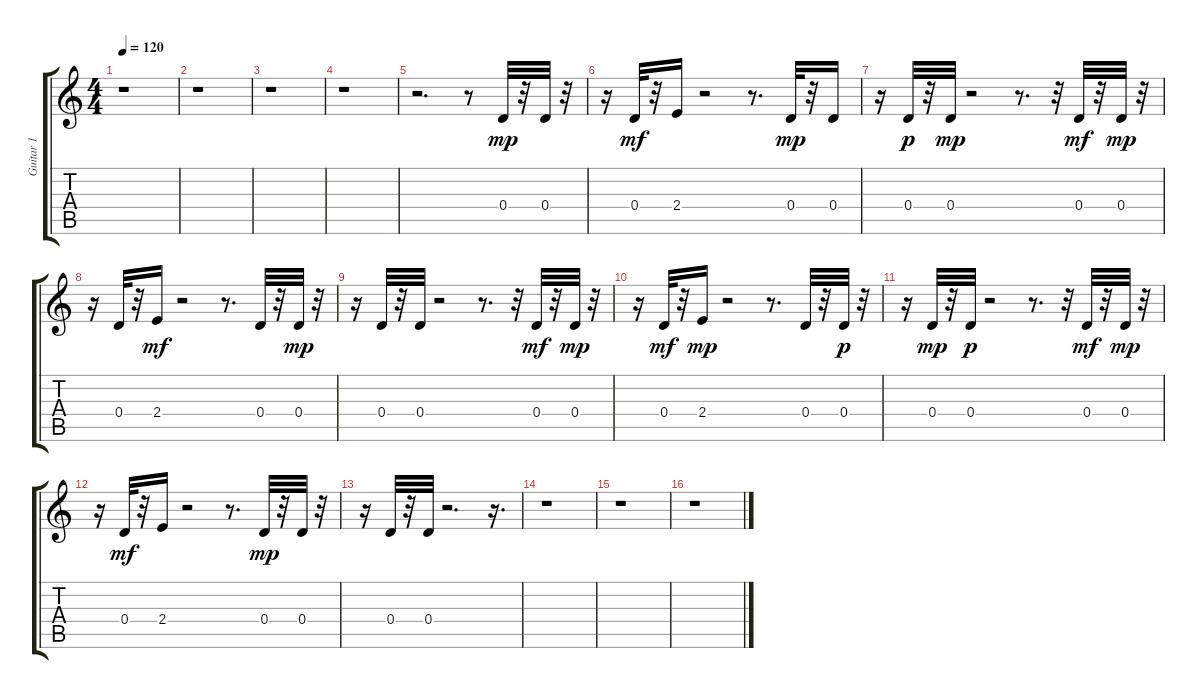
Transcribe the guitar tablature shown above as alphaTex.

\track ("Guitar 1" "Guitar 1") {instrument electricguitarclean}
\staff {score tabs}
\tuning (E4 B3 G3 D3 A2 E2) {hide}
\ts (4 4)
\tempo 120
\clef g2
\ks c
r.1{dy mp} |
r.1 |
r.1 |
r.1 |
r.2{d} r.8 0.4.32 r.32 0.4.32 r.32 |
r.16 0.4.32{dy mf} r.32 2.4.16 r.2 r.8{d} 0.4.32{dy mp} r.32 0.4.16 |
r.16 0.4.32{dy p} r.32 0.4.32{dy mp} r.2 r.8{d} r.32 0.4.32{dy mf} r.32 0.4.32{dy mp} r.32 |
r.16 0.4.32 r.32 2.4.16{dy mf} r.2 r.8{d} 0.4.32 r.32 0.4.32{dy mp} r.32 |
r.16 0.4.32 r.32 0.4.32 r.2 r.8{d} r.32 0.4.32{dy mf} r.32 0.4.32{dy mp} r.32 |
r.16 0.4.32{dy mf} r.32 2.4.16{dy mp} r.2 r.8{d} 0.4.32 r.32 0.4.32{dy p} r.32 |
r.16 0.4.32{dy mp} r.32 0.4.32{dy p} r.2 r.8{d} r.32 0.4.32{dy mf} r.32 0.4.32{dy mp} r.32 |
r.16 0.4.32{dy mf} r.32 2.4.16 r.2 r.8{d} 0.4.32{dy mp} r.32 0.4.32 r.32 |
r.16 0.4.32 r.32 0.4.32 r.2{d} r.16{d} |
r.1 |
r.1 |
r.1
